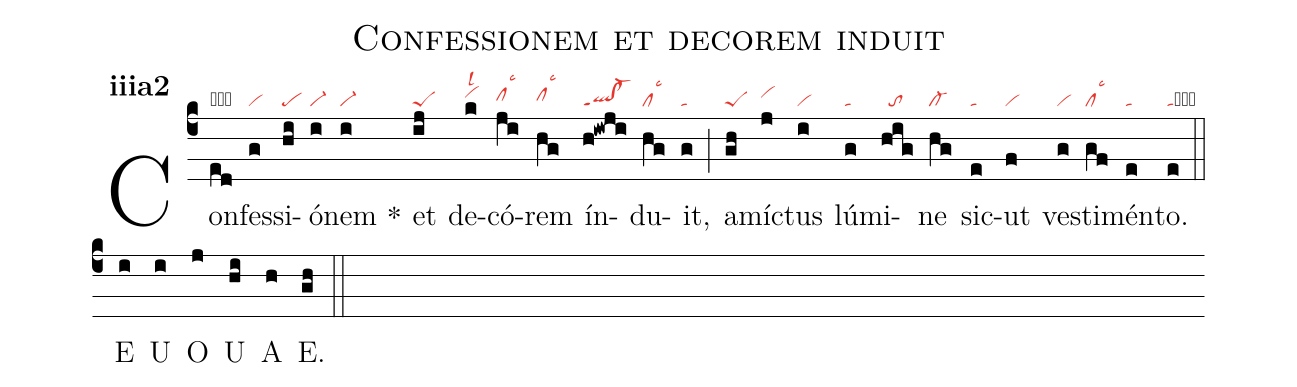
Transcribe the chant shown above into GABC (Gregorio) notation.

name:Confessionem et decorem induit;
office-part:an;
mode:3a2;
nabc-lines:1;
%%
initial-style: 1;
name: Confessionem et decorem induit;
mode: 3;
office-part: Antiphona;
annotation: Ant.;
annotation: iii a2;
nabc-lines: 1;
%%
(c4) Con(ed|obcllsc3)fes(g|vi)si(hi|pe)ó(i|vi-)nem <sp>*</sp>(i|vi-) et(ij|peS) de(k|vihilsl2)có(ji|clhhlsc3)rem(hg|clhhlsc3) ín(h!iwji|ql!cl-ppt1)du(hg|cllsc3)it,(g|ta) (;) a(gh|peS)míc(j|vihi)tus(i|vi) lú(g|ta)mi(hig|//to)ne(hg|cl-) sic(e|ta)ut(f|vi) ves(g|vi)ti(gf|cllsc3)mén(e|ta)to.(e|tacb) (::)
<eu> E(i) U(i) O(j) U(hi) A(h) E.(gh) </eu> (::)
